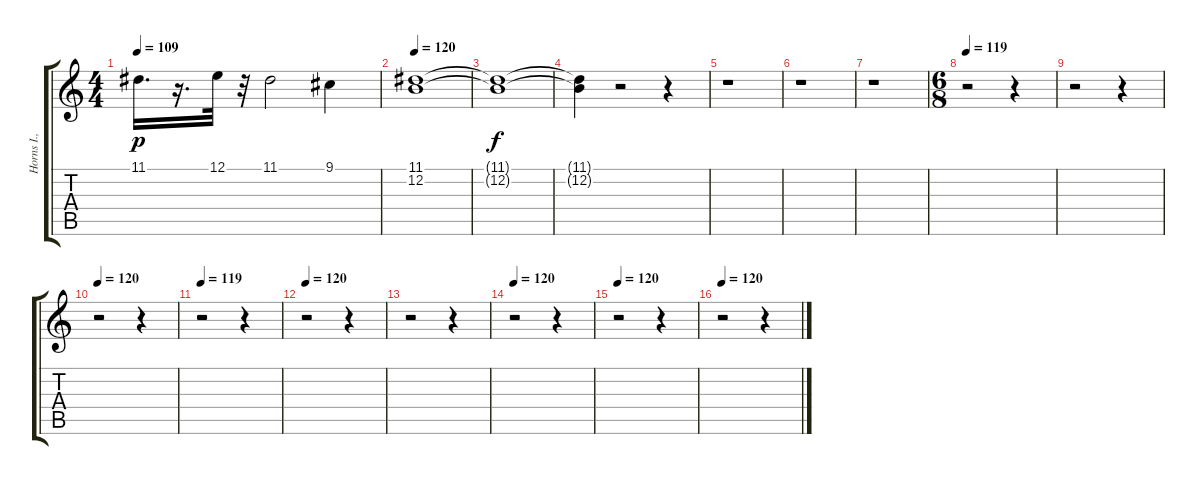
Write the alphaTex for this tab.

\track ("Horns I., II. Es" "Horns I., ") {instrument frenchhorn}
\staff {score tabs}
\tuning (E4 B3 G3 D3 A2 E2) {hide}
\ts (4 4)
\tempo 109
\clef g2
\ks c
11.1.16{d dy p} r.16{d} 12.1.32 r.32 11.1.2 9.1.4 |
\tempo 120
(11.1 12.2).1 |
(11.1{t} 12.2{t}).1{dy f} |
(11.1{t} 12.2{t}).4 r.2 r.4 |
r.1 |
r.1 |
r.1 |
\ts (6 8)
\tempo 119
r.2 r.4 |
r.2 r.4 |
\tempo 120
r.2 r.4 |
\tempo 119
r.2 r.4 |
\tempo 120
r.2 r.4 |
r.2 r.4 |
\tempo 120
r.2 r.4 |
\tempo 120
r.2 r.4 |
\tempo 120
r.2 r.4
